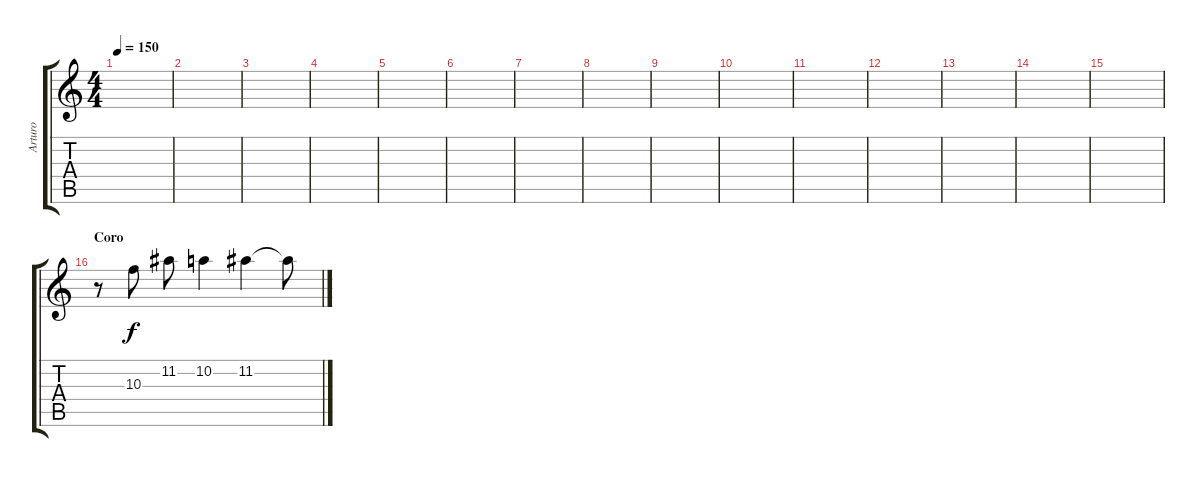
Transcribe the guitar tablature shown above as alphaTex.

\track ("Arturo" "Arturo") {instrument distortionguitar}
\staff {score tabs}
\tuning (E4 B3 G3 D3 A2 E2) {hide}
\ts (4 4)
\tempo 150
\clef g2
\ks c
|
|
|
|
|
|
|
|
|
|
|
|
|
|
|
\section ("" "Coro")
r.8{volume 7} 10.3.8 11.2.8 10.2.4 11.2.4 11.2{t}.8
